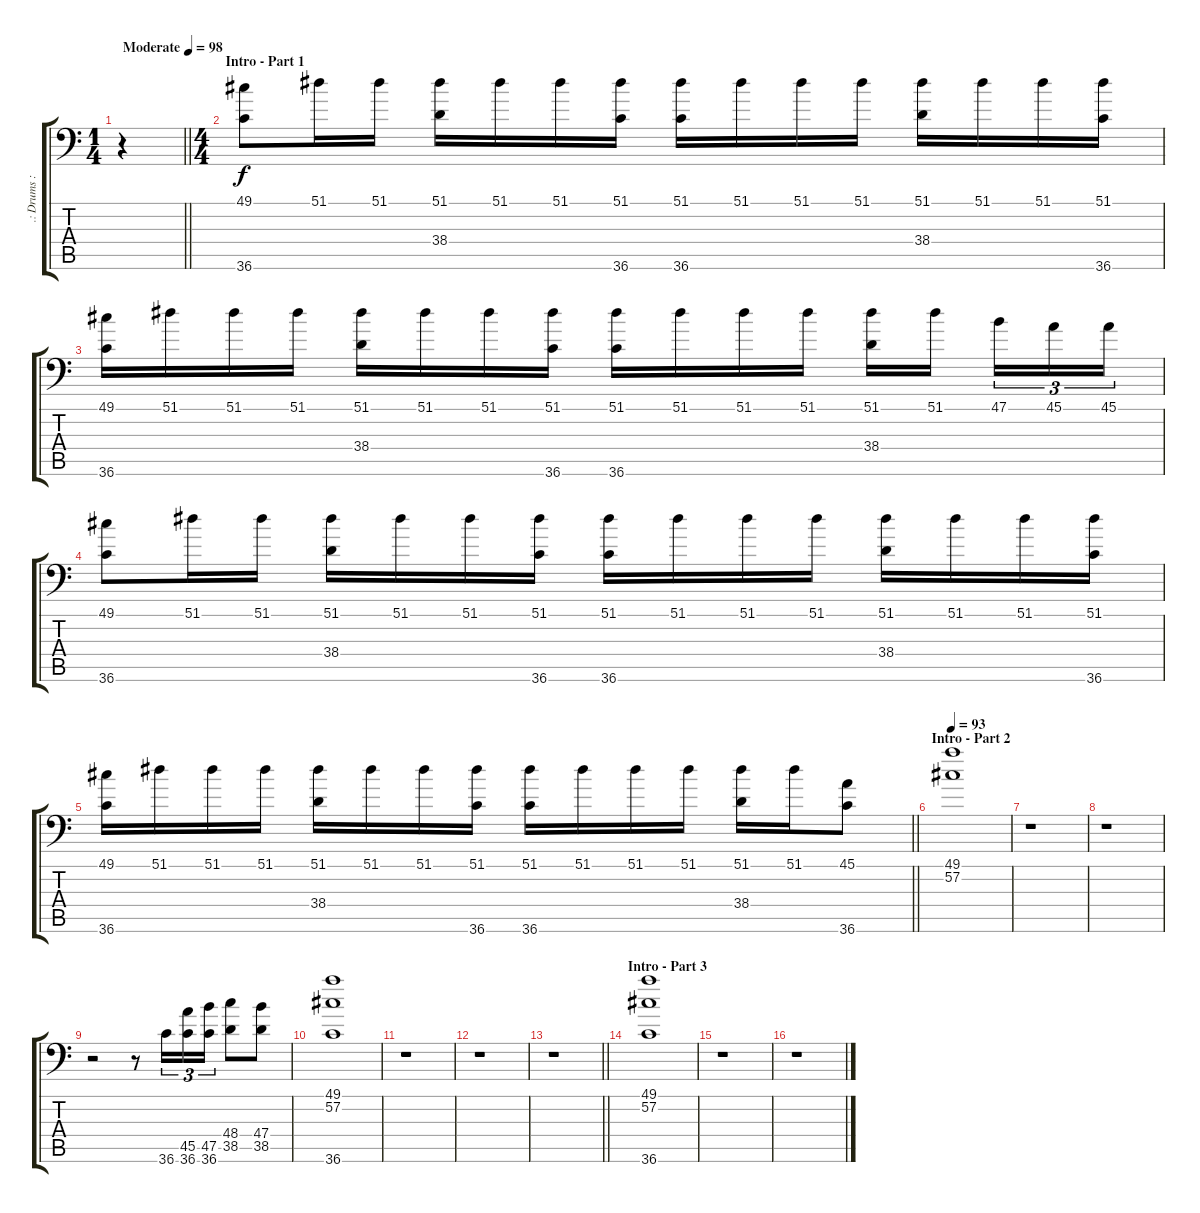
\track (".: Drums :." ".: Drums :") {instrument acousticgrandpiano}
\staff {score tabs}
\tuning (C-1 C-1 C-1 C-1 C-1 C-1) {hide}
\ts (1 4)
\tempo (98 "Moderate")
\clef f4
\barLineRight lightlight
\ks c
r.4{dy f instrument acousticgrandpiano} |
\ts (4 4)
\section ("" "Intro - Part 1")
(49.1 36.6).8 51.1.16 51.1.16 (51.1 38.4).16 51.1.16 51.1.16 (51.1 36.6).16 (51.1 36.6).16 51.1.16 51.1.16 51.1.16 (51.1 38.4).16 51.1.16 51.1.16 (51.1 36.6).16 |
(49.1 36.6).16 51.1.16 51.1.16 51.1.16 (51.1 38.4).16 51.1.16 51.1.16 (51.1 36.6).16 (51.1 36.6).16 51.1.16 51.1.16 51.1.16 (51.1 38.4).16 51.1.16 47.1.16{tu (3 2)} 45.1.16{tu (3 2)} 45.1.16{tu (3 2)} |
(49.1 36.6).8 51.1.16 51.1.16 (51.1 38.4).16 51.1.16 51.1.16 (51.1 36.6).16 (51.1 36.6).16 51.1.16 51.1.16 51.1.16 (51.1 38.4).16 51.1.16 51.1.16 (51.1 36.6).16 |
\barLineRight lightlight
(49.1 36.6).16 51.1.16 51.1.16 51.1.16 (51.1 38.4).16 51.1.16 51.1.16 (51.1 36.6).16 (51.1 36.6).16 51.1.16 51.1.16 51.1.16 (51.1 38.4).16 51.1.16 (45.1 36.6).8 |
\section ("" "Intro - Part 2")
\tempo 93
(49.1 57.2).1 |
r.1 |
r.1 |
r.2 r.8 36.6.16{tu (3 2)} (45.5 36.6).16{tu (3 2)} (47.5 36.6).16{tu (3 2)} (48.4 38.5).8 (47.4 38.5).8 |
(49.1 57.2 36.6).1 |
r.1 |
r.1 |
\barLineRight lightlight
r.1 |
\section ("" "Intro - Part 3")
(49.1 57.2 36.6).1 |
r.1 |
r.1
